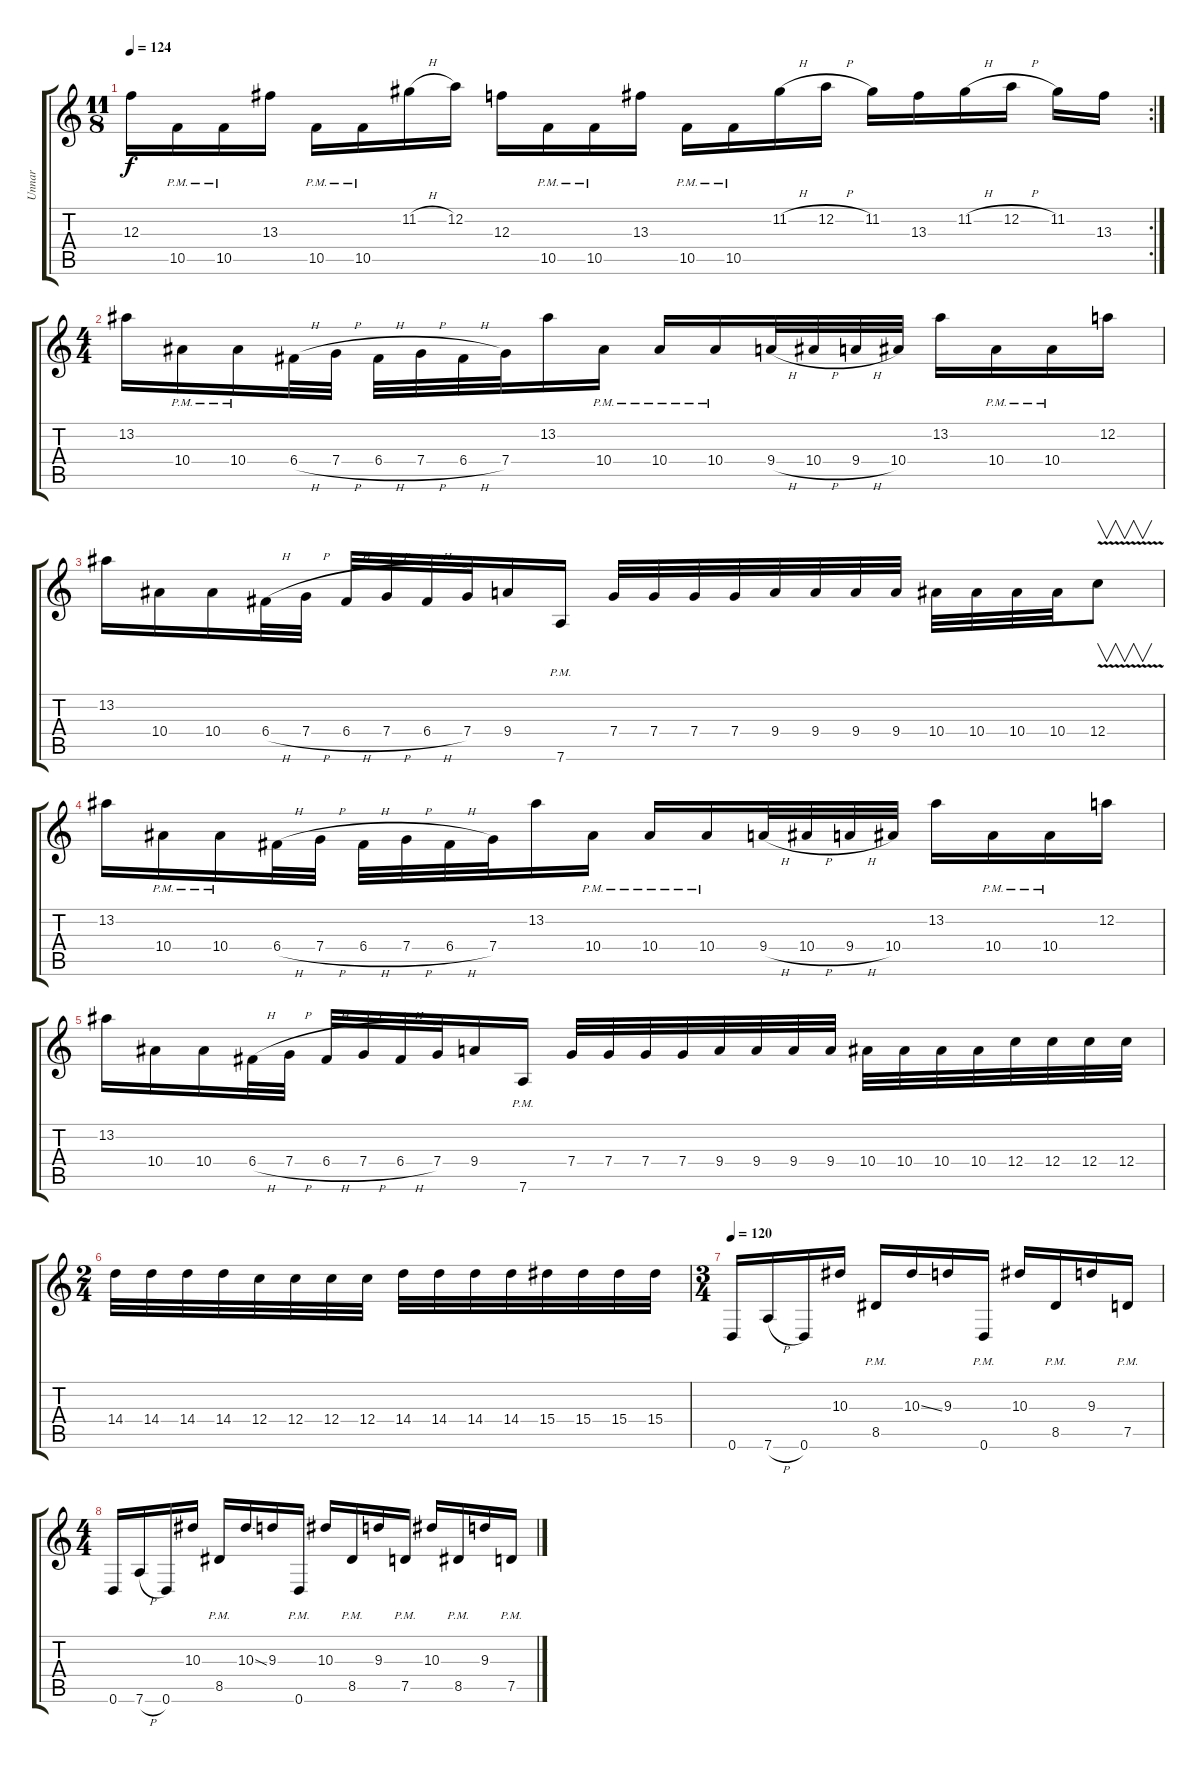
\track ("Unnar" "Unnar") {instrument distortionguitar}
\staff {score tabs}
\tuning (D4 A3 F3 C3 G2 D2) {hide}
\rc 2
\ts (11 8)
\tempo 124
\clef g2
\ks c
12.3.16{dy f} 10.5{pm}.16 10.5{pm}.16 13.3.16 10.5{pm}.16 10.5{pm}.16 11.2{h}.16 12.2.16 12.3.16 10.5{pm}.16 10.5{pm}.16 13.3.16 10.5{pm}.16 10.5{pm}.16 11.2{h}.16 12.2{h}.16 11.2.16 13.3.16 11.2{h}.16 12.2{h}.16 11.2.16 13.3.16 |
\ts (4 4)
13.2.16 10.4{pm}.16 10.4{pm}.16 6.4{h}.32 7.4{h}.32 6.4{h}.32 7.4{h}.32 6.4{h}.32 7.4.32 13.2.16 10.4{pm}.16 10.4{pm}.16 10.4{pm}.16 9.4{h}.32 10.4{h}.32 9.4{h}.32 10.4.32 13.2.16 10.4{pm}.16 10.4{pm}.16 12.2.16 |
13.2.16 10.4.16 10.4.16 6.4{h}.32 7.4{h}.32 6.4{h}.32 7.4{h}.32 6.4{h}.32 7.4.32 9.4.16 7.6{pm}.16 7.4.32 7.4.32 7.4.32 7.4.32 9.4.32 9.4.32 9.4.32 9.4.32 10.4.32 10.4.32 10.4.32 10.4.32 12.4{v}.8{v} |
13.2.16 10.4{pm}.16 10.4{pm}.16 6.4{h}.32 7.4{h}.32 6.4{h}.32 7.4{h}.32 6.4{h}.32 7.4.32 13.2.16 10.4{pm}.16 10.4{pm}.16 10.4{pm}.16 9.4{h}.32 10.4{h}.32 9.4{h}.32 10.4.32 13.2.16 10.4{pm}.16 10.4{pm}.16 12.2.16 |
13.2.16 10.4.16 10.4.16 6.4{h}.32 7.4{h}.32 6.4{h}.32 7.4{h}.32 6.4{h}.32 7.4.32 9.4.16 7.6{pm}.16 7.4.32 7.4.32 7.4.32 7.4.32 9.4.32 9.4.32 9.4.32 9.4.32 10.4.32 10.4.32 10.4.32 10.4.32 12.4.32 12.4.32 12.4.32 12.4.32 |
\ts (2 4)
14.4.32 14.4.32 14.4.32 14.4.32 12.4.32 12.4.32 12.4.32 12.4.32 14.4.32 14.4.32 14.4.32 14.4.32 15.4.32 15.4.32 15.4.32 15.4.32 |
\ts (3 4)
\tempo 120
0.6.16 7.6{h}.16 0.6.16 10.3.16 8.5{pm}.16 10.3{ss}.16 9.3.16 0.6{pm}.16 10.3.16 8.5{pm}.16 9.3.16 7.5{pm}.16 |
\ts (4 4)
0.6.16 7.6{h}.16 0.6.16 10.3.16 8.5{pm}.16 10.3{ss}.16 9.3.16 0.6{pm}.16 10.3.16 8.5{pm}.16 9.3.16 7.5{pm}.16 10.3.16 8.5{pm}.16 9.3.16 7.5{pm}.16
